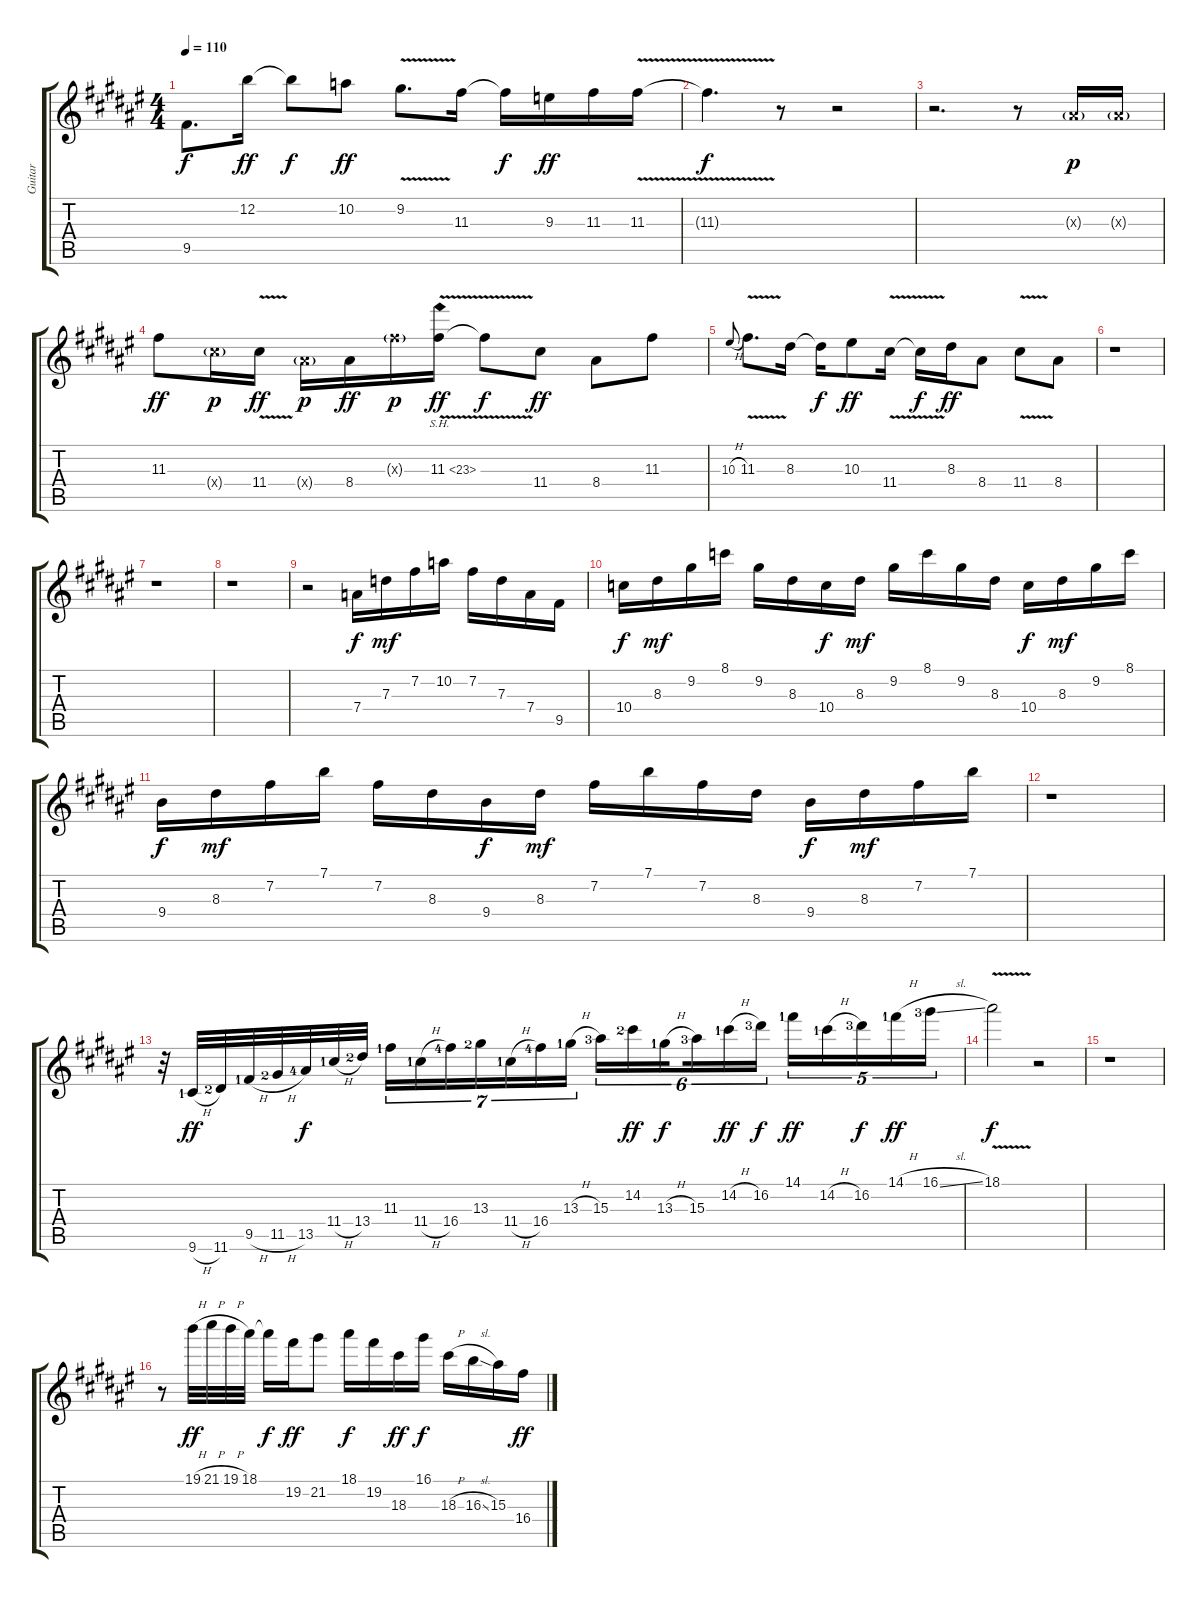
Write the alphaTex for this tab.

\track ("Guitar" "Guitar") {instrument overdrivenguitar}
\staff {score tabs}
\tuning (E4 B3 G3 D3 A2 E2) {hide}
\ts (4 4)
\tempo 110
\clef g2
\ks f#
9.5.8{d dy f} 12.2.16{dy ff} 12.2{t}.8{dy f} 10.2.8{dy ff} 9.2{v}.8{d} 11.3.16 11.3{t}.16{dy f} 9.3.16{dy ff} 11.3.16 11.3{v}.16 |
11.3{t}.4{d dy f} r.8 r.2 |
r.2{d} r.8 3.3{g x}.16{dy p} 3.3{g x}.16 |
11.3.8{dy ff} 11.4{g x}.16{dy p} 11.4{v}.16{dy ff} 8.4{g x}.16{dy p} 8.4.16{dy ff} 11.3{g x}.16{dy p} 11.3{sh 12 v}.16{dy ff} 11.3{t}.8{dy f} 11.4.8{dy ff} 8.4.8 11.3.8 |
10.3{h}.8{gr onbeat} 11.3{v}.8{d} 8.3.16 8.3{t}.16{dy f} 10.3.8{dy ff} 11.4{v}.16 11.4{t}.16{dy f} 8.3.16{dy ff} 8.4.8 11.4{v}.8 8.4.8 |
r.1 |
r.1 |
r.1 |
r.2{volume 10} 7.4.16{dy f} 7.3.16{dy mf} 7.2.16 10.2.16 7.2.16 7.3.16 7.4.16 9.5.16 |
10.4.16{dy f} 8.3.16{dy mf} 9.2.16 8.1.16 9.2.16 8.3.16 10.4.16{dy f} 8.3.16{dy mf} 9.2.16 8.1.16 9.2.16 8.3.16 10.4.16{dy f} 8.3.16{dy mf} 9.2.16 8.1.16 |
9.4.16{dy f} 8.3.16{dy mf} 7.2.16 7.1.16 7.2.16 8.3.16 9.4.16{dy f} 8.3.16{dy mf} 7.2.16 7.1.16 7.2.16 8.3.16 9.4.16{dy f} 8.3.16{dy mf} 7.2.16 7.1.16 |
r.1 |
r.32 9.6{h lf 2}.32{dy ff volume 16 balance 15} 11.6{lf 3}.32 9.5{h lf 2}.32 11.5{h lf 3}.32 13.5{lf 5}.32{dy f} 11.4{h lf 2}.32 13.4{lf 3}.32 11.3{lf 2}.16{tu (7 4)} 11.4{h lf 2}.16{tu (7 4)} 16.4{lf 5}.16{tu (7 4)} 13.3{lf 3}.16{tu (7 4)} 11.4{h lf 2}.16{tu (7 4)} 16.4{lf 5}.16{tu (7 4)} 13.3{h lf 2}.16{tu (7 4)} 15.3{lf 4}.16{tu (6 4)} 14.2{lf 3}.16{tu (6 4) dy ff} 13.3{h lf 2}.16{tu (6 4) dy f beam splitsecondary} 15.3{lf 4}.16{tu (6 4)} 14.2{h lf 2}.16{tu (6 4) dy ff} 16.2{lf 4}.16{tu (6 4) dy f} 14.1{lf 2}.16{tu (5 4) dy ff} 14.2{h lf 2}.16{tu (5 4)} 16.2{lf 4}.16{tu (5 4) dy f} 14.1{h lf 2}.16{tu (5 4) dy ff} 16.1{sl lf 4}.16{tu (5 4)} |
18.1{v}.2{dy f} r.2 |
r.1 |
r.8 19.1{h}.32{dy ff} 21.1{h}.32 19.1{h}.32 18.1.32 18.1{t}.16{dy f} 19.2.16{dy ff} 21.2.8 18.1.16{dy f} 19.2.16 18.3.16{dy ff} 16.1.16{dy f} 18.3{h}.16 16.3{sl}.16 15.3.16 16.4.16{dy ff}
